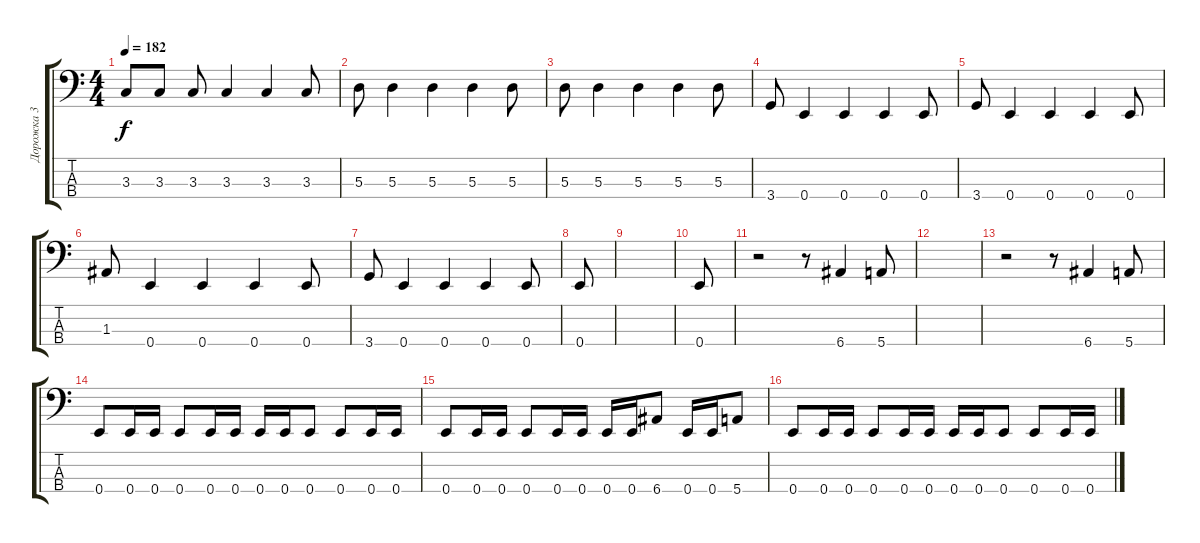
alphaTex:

\track ("Дорожка 3" "Дорожка 3") {instrument electricbasspick}
\staff {score tabs}
\tuning (G2 D2 A1 E1) {hide}
\ts (4 4)
\tempo 182
\clef f4
\ks c
3.3{t}.8{dy f} 3.3.8 3.3.8 3.3.4 3.3.4 3.3.8 |
5.3.8 5.3.4 5.3.4 5.3.4 5.3.8 |
5.3.8 5.3.4 5.3.4 5.3.4 5.3.8 |
3.4.8 0.4.4 0.4.4 0.4.4 0.4.8 |
3.4.8 0.4.4 0.4.4 0.4.4 0.4.8 |
1.3.8 0.4.4 0.4.4 0.4.4 0.4.8 |
3.4.8 0.4.4 0.4.4 0.4.4 0.4.8 |
0.4.8 |
|
0.4.8 |
r.2 r.8 6.4.4 5.4.8 |
|
r.2 r.8 6.4.4 5.4.8 |
0.4.8 0.4.16 0.4.16 0.4.8 0.4.16 0.4.16 0.4.16 0.4.16 0.4.8 0.4.8 0.4.16 0.4.16 |
0.4.8 0.4.16 0.4.16 0.4.8 0.4.16 0.4.16 0.4.16 0.4.16 6.4.8 0.4.16 0.4.16 5.4.8 |
0.4.8 0.4.16 0.4.16 0.4.8 0.4.16 0.4.16 0.4.16 0.4.16 0.4.8 0.4.8 0.4.16 0.4.16
